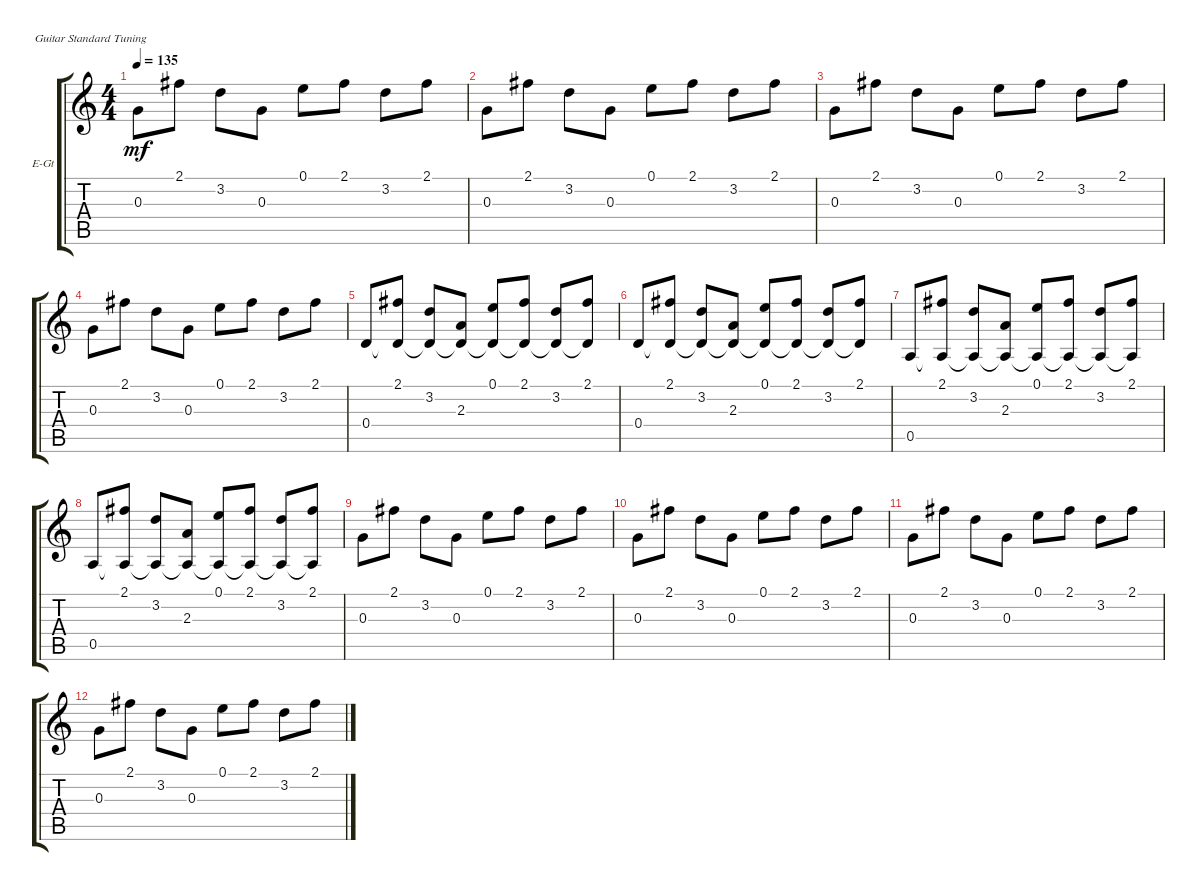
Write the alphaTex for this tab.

\defaultSystemsLayout 4
\bracketExtendMode groupsimilarinstruments
\firstSystemTrackNameOrientation horizontal
\otherSystemsTrackNameOrientation horizontal
\track ("vstavki" "E-Gt") {instrument electricguitarclean}
\staff {score tabs}
\tuning (E4 B3 G3 D3 A2 E2)
\ts (4 4)
\tempo 135
\clef g2
\ks c
0.3.8{dy mf} 2.1.8 3.2.8 0.3.8 0.1.8 2.1.8 3.2.8 2.1.8 |
0.3.8 2.1.8 3.2.8 0.3.8 0.1.8 2.1.8 3.2.8 2.1.8 |
0.3.8 2.1.8 3.2.8 0.3.8 0.1.8 2.1.8 3.2.8 2.1.8 |
0.3.8 2.1.8 3.2.8 0.3.8 0.1.8 2.1.8 3.2.8 2.1.8 |
0.4.8 (2.1 0.4{t}).8 (3.2 0.4{t}).8 (2.3 0.4{t}).8 (0.1 0.4{t}).8 (2.1 0.4{t}).8 (3.2 0.4{t}).8 (2.1 0.4{t}).8 |
0.4.8 (2.1 0.4{t}).8 (3.2 0.4{t}).8 (2.3 0.4{t}).8 (0.1 0.4{t}).8 (2.1 0.4{t}).8 (3.2 0.4{t}).8 (2.1 0.4{t}).8 |
0.5.8 (2.1 0.5{t}).8 (3.2 0.5{t}).8 (2.3 0.5{t}).8 (0.1 0.5{t}).8 (2.1 0.5{t}).8 (3.2 0.5{t}).8 (2.1 0.5{t}).8 |
0.5.8 (2.1 0.5{t}).8 (3.2 0.5{t}).8 (2.3 0.5{t}).8 (0.1 0.5{t}).8 (2.1 0.5{t}).8 (3.2 0.5{t}).8 (2.1 0.5{t}).8 |
0.3.8 2.1.8 3.2.8 0.3.8 0.1.8 2.1.8 3.2.8 2.1.8 |
0.3.8 2.1.8 3.2.8 0.3.8 0.1.8 2.1.8 3.2.8 2.1.8 |
0.3.8 2.1.8 3.2.8 0.3.8 0.1.8 2.1.8 3.2.8 2.1.8 |
0.3.8 2.1.8 3.2.8 0.3.8 0.1.8 2.1.8 3.2.8 2.1.8
